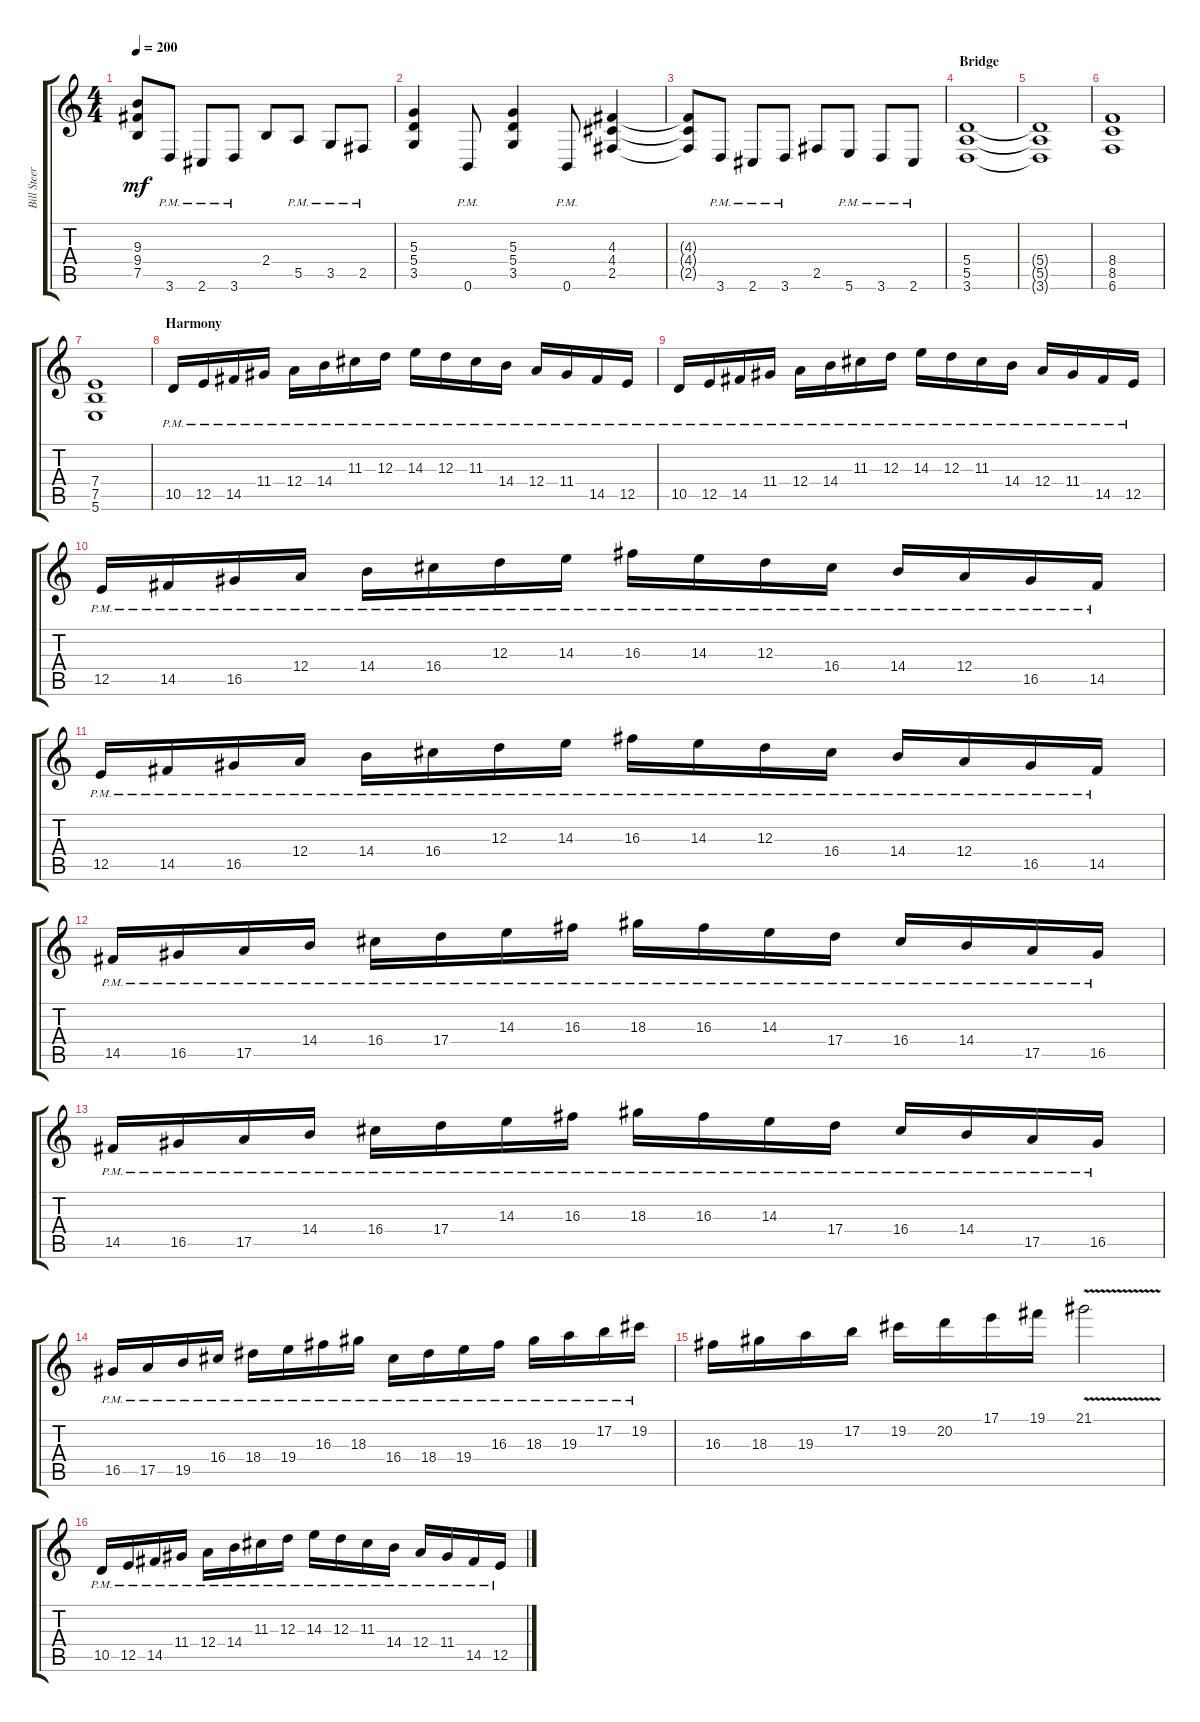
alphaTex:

\track ("Bill Steer (left)" "Bill Steer") {instrument distortionguitar}
\staff {score tabs}
\tuning (B3 Gb3 D3 A2 E2 B1) {hide}
\ts (4 4)
\tempo 200
\clef g2
\ks c
(9.3{t} 9.4{t} 7.5{t}).8{dy mf} 3.6{pm}.8 2.6{pm}.8 3.6{pm}.8 2.4.8 5.5{pm}.8 3.5{pm}.8 2.5{pm}.8 |
(5.3 5.4 3.5).4 0.6{pm}.8 (5.3 5.4 3.5).4 0.6{pm}.8 (4.3 4.4 2.5).4 |
(4.3{t} 4.4{t} 2.5{t}).8 3.6{pm}.8 2.6{pm}.8 3.6{pm}.8 2.5.8 5.6{pm}.8 3.6{pm}.8 2.6{pm}.8 |
\section ("" "Bridge")
(5.4 5.5 3.6).1 |
(5.4{t} 5.5{t} 3.6{t}).1 |
(8.4 8.5 6.6).1 |
(7.4 7.5 5.6).1 |
\section ("" "Harmony")
10.5{pm}.16 12.5{pm}.16 14.5{pm}.16 11.4{pm}.16 12.4{pm}.16 14.4{pm}.16 11.3{pm}.16 12.3{pm}.16 14.3{pm}.16 12.3{pm}.16 11.3{pm}.16 14.4{pm}.16 12.4{pm}.16 11.4{pm}.16 14.5{pm}.16 12.5{pm}.16 |
10.5{pm}.16 12.5{pm}.16 14.5{pm}.16 11.4{pm}.16 12.4{pm}.16 14.4{pm}.16 11.3{pm}.16 12.3{pm}.16 14.3{pm}.16 12.3{pm}.16 11.3{pm}.16 14.4{pm}.16 12.4{pm}.16 11.4{pm}.16 14.5{pm}.16 12.5{pm}.16 |
12.5{pm}.16 14.5{pm}.16 16.5{pm}.16 12.4{pm}.16 14.4{pm}.16 16.4{pm}.16 12.3{pm}.16 14.3{pm}.16 16.3{pm}.16 14.3{pm}.16 12.3{pm}.16 16.4{pm}.16 14.4{pm}.16 12.4{pm}.16 16.5{pm}.16 14.5{pm}.16 |
12.5{pm}.16 14.5{pm}.16 16.5{pm}.16 12.4{pm}.16 14.4{pm}.16 16.4{pm}.16 12.3{pm}.16 14.3{pm}.16 16.3{pm}.16 14.3{pm}.16 12.3{pm}.16 16.4{pm}.16 14.4{pm}.16 12.4{pm}.16 16.5{pm}.16 14.5{pm}.16 |
14.5{pm}.16 16.5{pm}.16 17.5{pm}.16 14.4{pm}.16 16.4{pm}.16 17.4{pm}.16 14.3{pm}.16 16.3{pm}.16 18.3{pm}.16 16.3{pm}.16 14.3{pm}.16 17.4{pm}.16 16.4{pm}.16 14.4{pm}.16 17.5{pm}.16 16.5{pm}.16 |
14.5{pm}.16 16.5{pm}.16 17.5{pm}.16 14.4{pm}.16 16.4{pm}.16 17.4{pm}.16 14.3{pm}.16 16.3{pm}.16 18.3{pm}.16 16.3{pm}.16 14.3{pm}.16 17.4{pm}.16 16.4{pm}.16 14.4{pm}.16 17.5{pm}.16 16.5{pm}.16 |
16.5{pm}.16 17.5{pm}.16 19.5{pm}.16 16.4{pm}.16 18.4{pm}.16 19.4{pm}.16 16.3{pm}.16 18.3{pm}.16 16.4{pm}.16 18.4{pm}.16 19.4{pm}.16 16.3{pm}.16 18.3{pm}.16 19.3{pm}.16 17.2{pm}.16 19.2{pm}.16 |
16.3.16 18.3.16 19.3.16 17.2.16 19.2.16 20.2.16 17.1.16 19.1.16 21.1{v}.2 |
10.5{pm}.16 12.5{pm}.16 14.5{pm}.16 11.4{pm}.16 12.4{pm}.16 14.4{pm}.16 11.3{pm}.16 12.3{pm}.16 14.3{pm}.16 12.3{pm}.16 11.3{pm}.16 14.4{pm}.16 12.4{pm}.16 11.4{pm}.16 14.5{pm}.16 12.5{pm}.16
